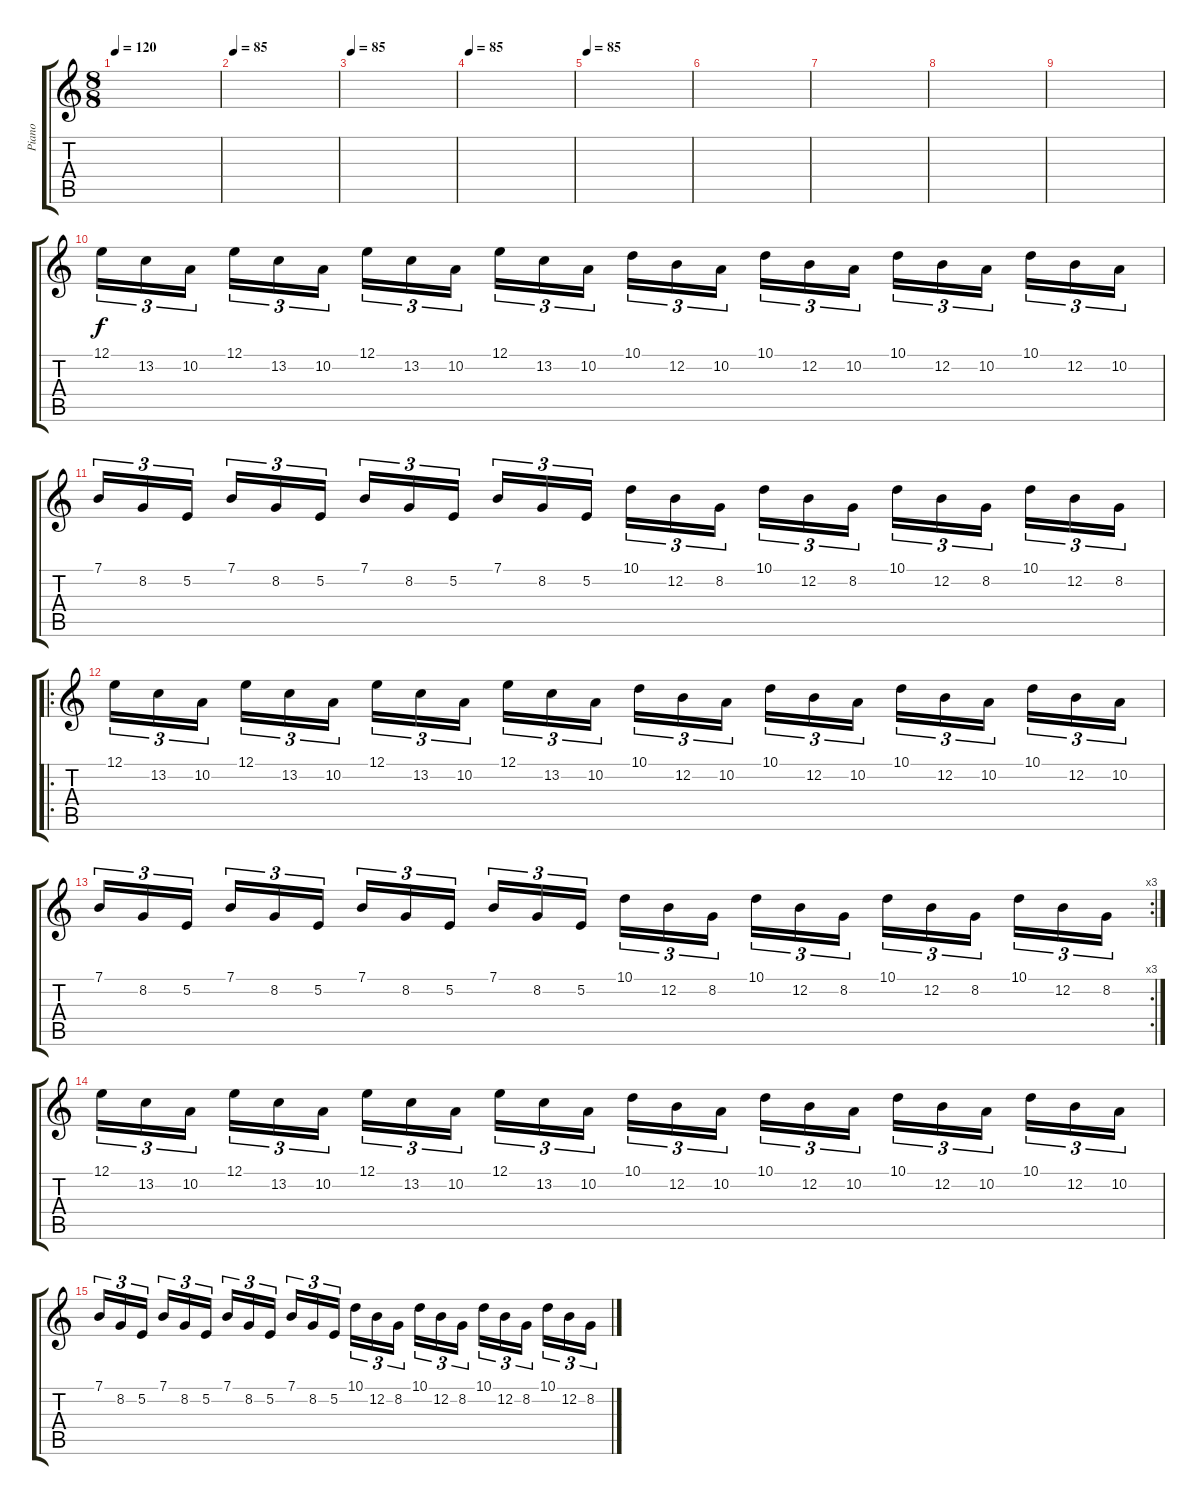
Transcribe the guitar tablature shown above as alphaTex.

\track ("Piano" "Piano") {instrument acousticgrandpiano}
\staff {score tabs}
\tuning (E4 B3 G3 D3 A2 E2) {hide}
\ts (8 8)
\tempo 120
\clef g2
\ks c
|
\tempo 85
|
\tempo 85
|
\tempo 85
|
\tempo 85
|
|
|
|
|
12.1.16{tu (3 2)} 13.2.16{tu (3 2)} 10.2.16{tu (3 2)} 12.1.16{tu (3 2)} 13.2.16{tu (3 2)} 10.2.16{tu (3 2)} 12.1.16{tu (3 2)} 13.2.16{tu (3 2)} 10.2.16{tu (3 2)} 12.1.16{tu (3 2)} 13.2.16{tu (3 2)} 10.2.16{tu (3 2)} 10.1.16{tu (3 2)} 12.2.16{tu (3 2)} 10.2.16{tu (3 2)} 10.1.16{tu (3 2)} 12.2.16{tu (3 2)} 10.2.16{tu (3 2)} 10.1.16{tu (3 2)} 12.2.16{tu (3 2)} 10.2.16{tu (3 2)} 10.1.16{tu (3 2)} 12.2.16{tu (3 2)} 10.2.16{tu (3 2)} |
7.1.16{tu (3 2)} 8.2.16{tu (3 2)} 5.2.16{tu (3 2)} 7.1.16{tu (3 2)} 8.2.16{tu (3 2)} 5.2.16{tu (3 2)} 7.1.16{tu (3 2)} 8.2.16{tu (3 2)} 5.2.16{tu (3 2)} 7.1.16{tu (3 2)} 8.2.16{tu (3 2)} 5.2.16{tu (3 2)} 10.1.16{tu (3 2)} 12.2.16{tu (3 2)} 8.2.16{tu (3 2)} 10.1.16{tu (3 2)} 12.2.16{tu (3 2)} 8.2.16{tu (3 2)} 10.1.16{tu (3 2)} 12.2.16{tu (3 2)} 8.2.16{tu (3 2)} 10.1.16{tu (3 2)} 12.2.16{tu (3 2)} 8.2.16{tu (3 2)} |
\ro
12.1.16{tu (3 2)} 13.2.16{tu (3 2)} 10.2.16{tu (3 2)} 12.1.16{tu (3 2)} 13.2.16{tu (3 2)} 10.2.16{tu (3 2)} 12.1.16{tu (3 2)} 13.2.16{tu (3 2)} 10.2.16{tu (3 2)} 12.1.16{tu (3 2)} 13.2.16{tu (3 2)} 10.2.16{tu (3 2)} 10.1.16{tu (3 2)} 12.2.16{tu (3 2)} 10.2.16{tu (3 2)} 10.1.16{tu (3 2)} 12.2.16{tu (3 2)} 10.2.16{tu (3 2)} 10.1.16{tu (3 2)} 12.2.16{tu (3 2)} 10.2.16{tu (3 2)} 10.1.16{tu (3 2)} 12.2.16{tu (3 2)} 10.2.16{tu (3 2)} |
\rc 3
7.1.16{tu (3 2)} 8.2.16{tu (3 2)} 5.2.16{tu (3 2)} 7.1.16{tu (3 2)} 8.2.16{tu (3 2)} 5.2.16{tu (3 2)} 7.1.16{tu (3 2)} 8.2.16{tu (3 2)} 5.2.16{tu (3 2)} 7.1.16{tu (3 2)} 8.2.16{tu (3 2)} 5.2.16{tu (3 2)} 10.1.16{tu (3 2)} 12.2.16{tu (3 2)} 8.2.16{tu (3 2)} 10.1.16{tu (3 2)} 12.2.16{tu (3 2)} 8.2.16{tu (3 2)} 10.1.16{tu (3 2)} 12.2.16{tu (3 2)} 8.2.16{tu (3 2)} 10.1.16{tu (3 2)} 12.2.16{tu (3 2)} 8.2.16{tu (3 2)} |
12.1.16{tu (3 2)} 13.2.16{tu (3 2)} 10.2.16{tu (3 2)} 12.1.16{tu (3 2)} 13.2.16{tu (3 2)} 10.2.16{tu (3 2)} 12.1.16{tu (3 2)} 13.2.16{tu (3 2)} 10.2.16{tu (3 2)} 12.1.16{tu (3 2)} 13.2.16{tu (3 2)} 10.2.16{tu (3 2)} 10.1.16{tu (3 2)} 12.2.16{tu (3 2)} 10.2.16{tu (3 2)} 10.1.16{tu (3 2)} 12.2.16{tu (3 2)} 10.2.16{tu (3 2)} 10.1.16{tu (3 2)} 12.2.16{tu (3 2)} 10.2.16{tu (3 2)} 10.1.16{tu (3 2)} 12.2.16{tu (3 2)} 10.2.16{tu (3 2)} |
7.1.16{tu (3 2)} 8.2.16{tu (3 2)} 5.2.16{tu (3 2)} 7.1.16{tu (3 2)} 8.2.16{tu (3 2)} 5.2.16{tu (3 2)} 7.1.16{tu (3 2)} 8.2.16{tu (3 2)} 5.2.16{tu (3 2)} 7.1.16{tu (3 2)} 8.2.16{tu (3 2)} 5.2.16{tu (3 2)} 10.1.16{tu (3 2)} 12.2.16{tu (3 2)} 8.2.16{tu (3 2)} 10.1.16{tu (3 2)} 12.2.16{tu (3 2)} 8.2.16{tu (3 2)} 10.1.16{tu (3 2)} 12.2.16{tu (3 2)} 8.2.16{tu (3 2)} 10.1.16{tu (3 2)} 12.2.16{tu (3 2)} 8.2.16{tu (3 2)}
